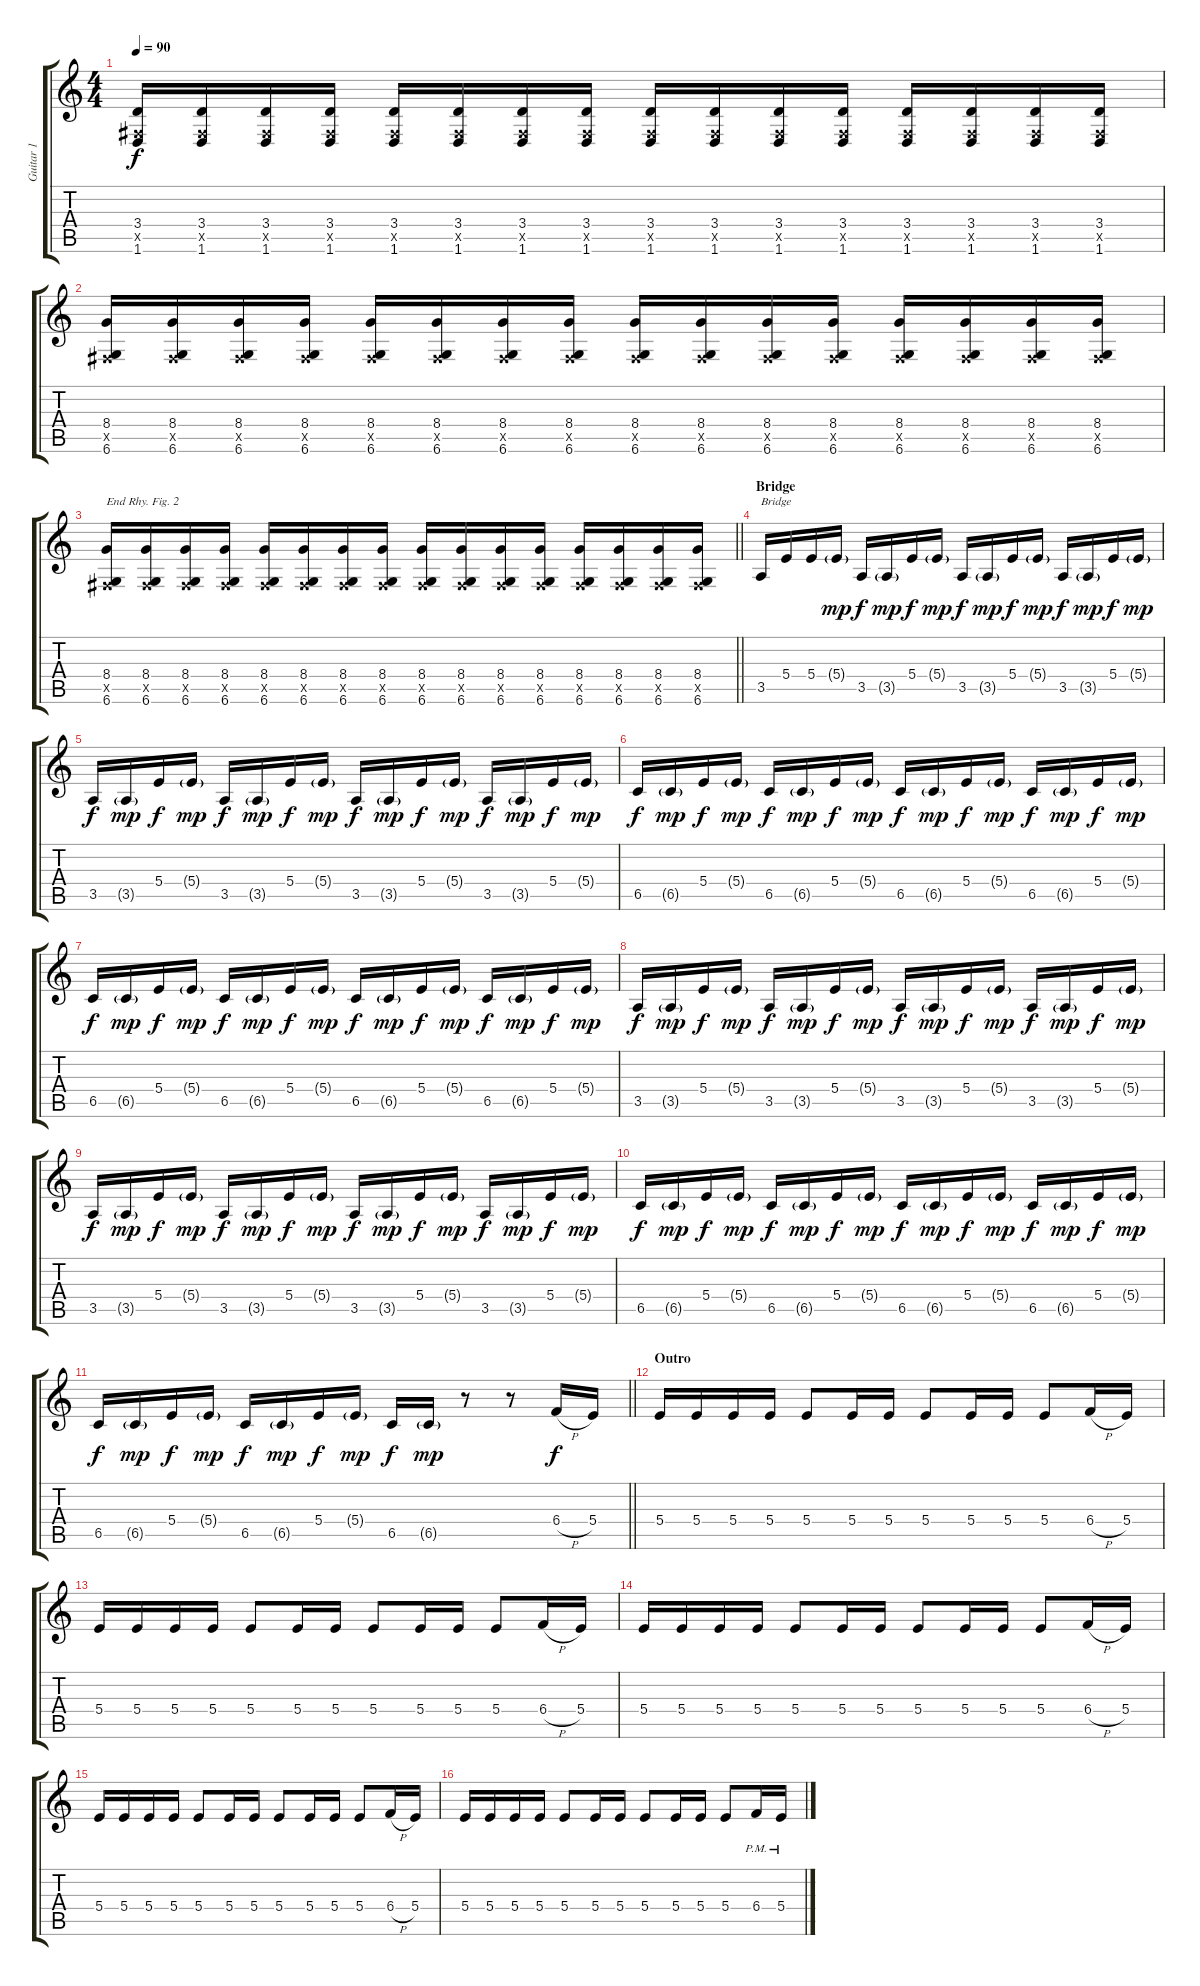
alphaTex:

\track ("Guitar 1" "Guitar 1") {instrument electricguitarclean}
\staff {score tabs}
\tuning (Db4 Ab3 E3 B2 Gb2 Db2) {hide}
\ts (4 4)
\tempo 90
\clef g2
\ks c
(3.4 0.5{x} 1.6).16{dy f} (3.4 0.5{x} 1.6).16 (3.4 0.5{x} 1.6).16 (3.4 0.5{x} 1.6).16 (3.4 0.5{x} 1.6).16 (3.4 0.5{x} 1.6).16 (3.4 0.5{x} 1.6).16 (3.4 0.5{x} 1.6).16 (3.4 0.5{x} 1.6).16 (3.4 0.5{x} 1.6).16 (3.4 0.5{x} 1.6).16 (3.4 0.5{x} 1.6).16 (3.4 0.5{x} 1.6).16 (3.4 0.5{x} 1.6).16 (3.4 0.5{x} 1.6).16 (3.4 0.5{x} 1.6).16 |
(8.4 0.5{x} 6.6).16 (8.4 0.5{x} 6.6).16 (8.4 0.5{x} 6.6).16 (8.4 0.5{x} 6.6).16 (8.4 0.5{x} 6.6).16 (8.4 0.5{x} 6.6).16 (8.4 0.5{x} 6.6).16 (8.4 0.5{x} 6.6).16 (8.4 0.5{x} 6.6).16 (8.4 0.5{x} 6.6).16 (8.4 0.5{x} 6.6).16 (8.4 0.5{x} 6.6).16 (8.4 0.5{x} 6.6).16 (8.4 0.5{x} 6.6).16 (8.4 0.5{x} 6.6).16 (8.4 0.5{x} 6.6).16 |
\barLineRight lightlight
(8.4 0.5{x} 6.6).16{txt "End Rhy. Fig. 2"} (8.4 0.5{x} 6.6).16 (8.4 0.5{x} 6.6).16 (8.4 0.5{x} 6.6).16 (8.4 0.5{x} 6.6).16 (8.4 0.5{x} 6.6).16 (8.4 0.5{x} 6.6).16 (8.4 0.5{x} 6.6).16 (8.4 0.5{x} 6.6).16 (8.4 0.5{x} 6.6).16 (8.4 0.5{x} 6.6).16 (8.4 0.5{x} 6.6).16 (8.4 0.5{x} 6.6).16 (8.4 0.5{x} 6.6).16 (8.4 0.5{x} 6.6).16 (8.4 0.5{x} 6.6).16 |
\section ("" "Bridge")
3.5.16{txt "Bridge"} 5.4.16 5.4.16 5.4{g}.16{dy mp} 3.5.16{dy f} 3.5{g}.16{dy mp} 5.4.16{dy f} 5.4{g}.16{dy mp} 3.5.16{dy f} 3.5{g}.16{dy mp} 5.4.16{dy f} 5.4{g}.16{dy mp} 3.5.16{dy f} 3.5{g}.16{dy mp} 5.4.16{dy f} 5.4{g}.16{dy mp} |
3.5.16{dy f} 3.5{g}.16{dy mp} 5.4.16{dy f} 5.4{g}.16{dy mp} 3.5.16{dy f} 3.5{g}.16{dy mp} 5.4.16{dy f} 5.4{g}.16{dy mp} 3.5.16{dy f} 3.5{g}.16{dy mp} 5.4.16{dy f} 5.4{g}.16{dy mp} 3.5.16{dy f} 3.5{g}.16{dy mp} 5.4.16{dy f} 5.4{g}.16{dy mp} |
6.5.16{dy f} 6.5{g}.16{dy mp} 5.4.16{dy f} 5.4{g}.16{dy mp} 6.5.16{dy f} 6.5{g}.16{dy mp} 5.4.16{dy f} 5.4{g}.16{dy mp} 6.5.16{dy f} 6.5{g}.16{dy mp} 5.4.16{dy f} 5.4{g}.16{dy mp} 6.5.16{dy f} 6.5{g}.16{dy mp} 5.4.16{dy f} 5.4{g}.16{dy mp} |
6.5.16{dy f} 6.5{g}.16{dy mp} 5.4.16{dy f} 5.4{g}.16{dy mp} 6.5.16{dy f} 6.5{g}.16{dy mp} 5.4.16{dy f} 5.4{g}.16{dy mp} 6.5.16{dy f} 6.5{g}.16{dy mp} 5.4.16{dy f} 5.4{g}.16{dy mp} 6.5.16{dy f} 6.5{g}.16{dy mp} 5.4.16{dy f} 5.4{g}.16{dy mp} |
3.5.16{dy f} 3.5{g}.16{dy mp} 5.4.16{dy f} 5.4{g}.16{dy mp} 3.5.16{dy f} 3.5{g}.16{dy mp} 5.4.16{dy f} 5.4{g}.16{dy mp} 3.5.16{dy f} 3.5{g}.16{dy mp} 5.4.16{dy f} 5.4{g}.16{dy mp} 3.5.16{dy f} 3.5{g}.16{dy mp} 5.4.16{dy f} 5.4{g}.16{dy mp} |
3.5.16{dy f} 3.5{g}.16{dy mp} 5.4.16{dy f} 5.4{g}.16{dy mp} 3.5.16{dy f} 3.5{g}.16{dy mp} 5.4.16{dy f} 5.4{g}.16{dy mp} 3.5.16{dy f} 3.5{g}.16{dy mp} 5.4.16{dy f} 5.4{g}.16{dy mp} 3.5.16{dy f} 3.5{g}.16{dy mp} 5.4.16{dy f} 5.4{g}.16{dy mp} |
6.5.16{dy f} 6.5{g}.16{dy mp} 5.4.16{dy f} 5.4{g}.16{dy mp} 6.5.16{dy f} 6.5{g}.16{dy mp} 5.4.16{dy f} 5.4{g}.16{dy mp} 6.5.16{dy f} 6.5{g}.16{dy mp} 5.4.16{dy f} 5.4{g}.16{dy mp} 6.5.16{dy f} 6.5{g}.16{dy mp} 5.4.16{dy f} 5.4{g}.16{dy mp} |
\barLineRight lightlight
6.5.16{dy f} 6.5{g}.16{dy mp} 5.4.16{dy f} 5.4{g}.16{dy mp} 6.5.16{dy f} 6.5{g}.16{dy mp} 5.4.16{dy f} 5.4{g}.16{dy mp} 6.5.16{dy f} 6.5{g}.16{dy mp} r.8 r.8 6.4{h}.16{dy f} 5.4.16 |
\section ("" "Outro")
5.4.16 5.4.16 5.4.16 5.4.16 5.4.8 5.4.16 5.4.16 5.4.8 5.4.16 5.4.16 5.4.8 6.4{h}.16 5.4.16 |
5.4.16 5.4.16 5.4.16 5.4.16 5.4.8 5.4.16 5.4.16 5.4.8 5.4.16 5.4.16 5.4.8 6.4{h}.16 5.4.16 |
5.4.16 5.4.16 5.4.16 5.4.16 5.4.8 5.4.16 5.4.16 5.4.8 5.4.16 5.4.16 5.4.8 6.4{h}.16 5.4.16 |
5.4.16 5.4.16 5.4.16 5.4.16 5.4.8 5.4.16 5.4.16 5.4.8 5.4.16 5.4.16 5.4.8 6.4{h}.16 5.4.16 |
5.4.16 5.4.16 5.4.16 5.4.16 5.4.8 5.4.16 5.4.16 5.4.8 5.4.16 5.4.16 5.4.8 6.4{pm}.16 5.4{pm}.16
